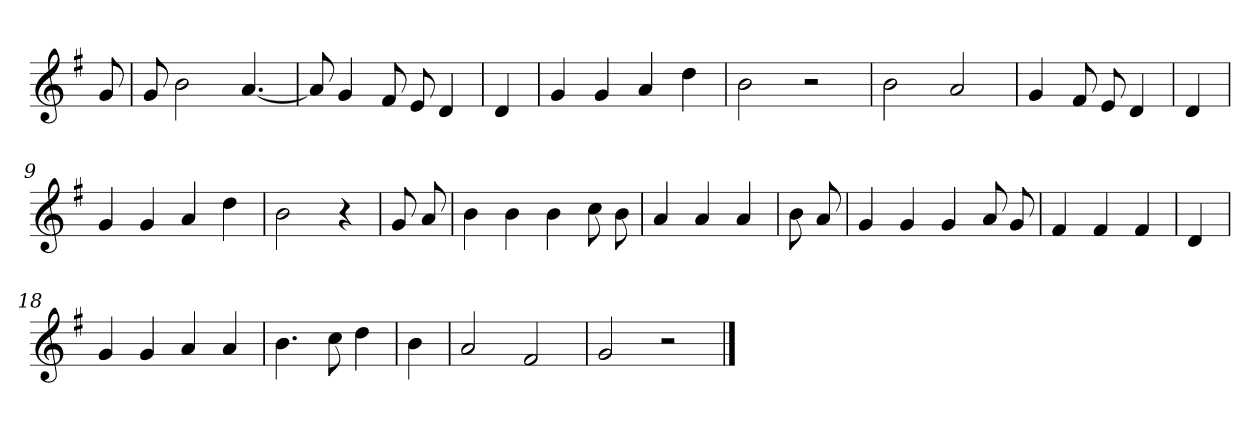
**kern
*part1
*staff1
*clefG2
*k[f#]
*G:
=
8g
=1
8g
2b
[4.a
=2
8a]
4g
8f#
8e
4d
=3
4d
=4
4g
4g
4a
4dd
=5
2b
2r
=6
2b
2a
=7
4g
8f#
8e
4d
=8
4d
=9
4g
4g
4a
4dd
=10
2b
4r
=11
8g
8a
=12
4b
4b
4b
8cc
8b
=13
4a
4a
4a
=14
8b
8a
=15
4g
4g
4g
8a
8g
=16
4f#
4f#
4f#
=17
4d
=18
4g
4g
4a
4a
=19
4.b
8cc
4dd
=20
4b
=21
2a
2f#
=22
2g
2r
==
*-
